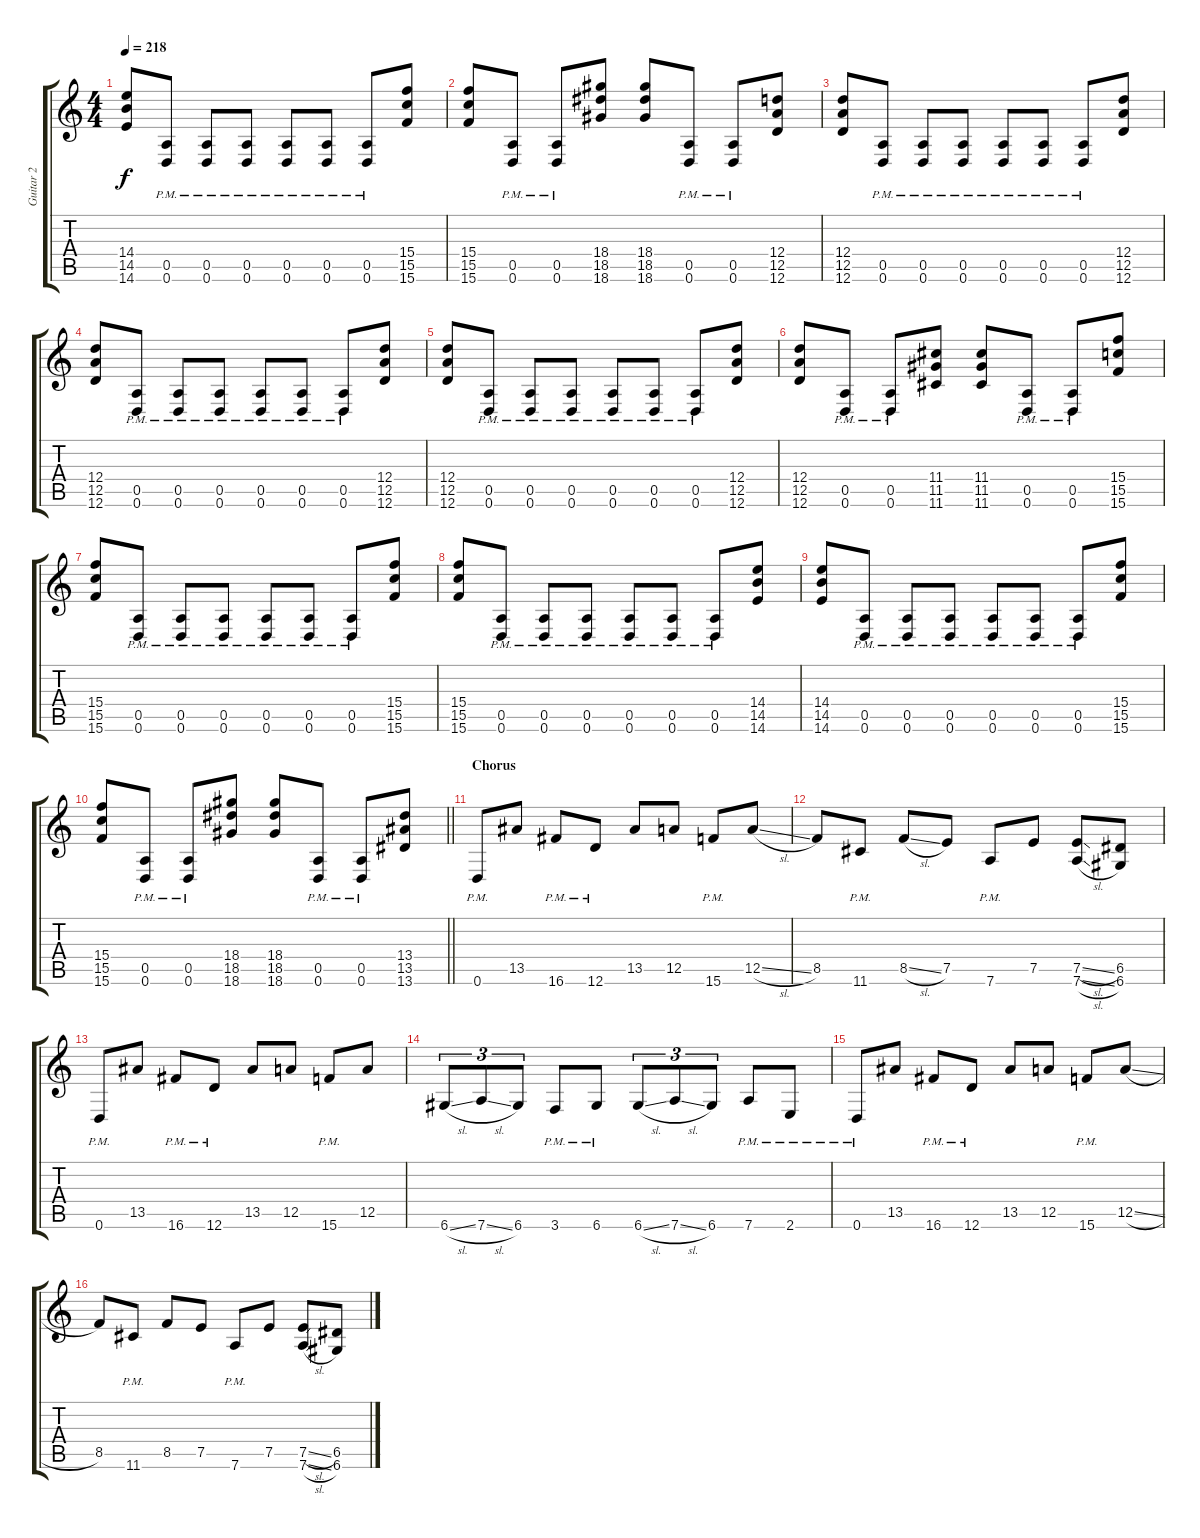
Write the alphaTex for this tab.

\track ("Guitar 2" "Guitar 2") {instrument distortionguitar}
\staff {score tabs}
\tuning (E4 B3 G3 D3 A2 D2) {hide}
\ts (4 4)
\tempo 218
\clef g2
\ks c
(14.4 14.5 14.6).8{dy f} (0.5{pm} 0.6{pm}).8 (0.5{pm} 0.6{pm}).8 (0.5{pm} 0.6{pm}).8 (0.5{pm} 0.6{pm}).8 (0.5{pm} 0.6{pm}).8 (0.5{pm} 0.6{pm}).8 (15.4 15.5 15.6).8 |
(15.4 15.5 15.6).8 (0.5{pm} 0.6{pm}).8 (0.5{pm} 0.6{pm}).8 (18.4 18.5 18.6).8 (18.4 18.5 18.6).8 (0.5{pm} 0.6{pm}).8 (0.5{pm} 0.6{pm}).8 (12.4 12.5 12.6).8 |
(12.4 12.5 12.6).8 (0.5{pm} 0.6).8 (0.5{pm} 0.6).8 (0.5{pm} 0.6).8 (0.5{pm} 0.6).8 (0.5{pm} 0.6).8 (0.5{pm} 0.6).8 (12.4 12.5 12.6).8 |
(12.4 12.5 12.6).8 (0.5{pm} 0.6).8 (0.5{pm} 0.6).8 (0.5{pm} 0.6).8 (0.5{pm} 0.6).8 (0.5{pm} 0.6).8 (0.5{pm} 0.6).8 (12.4 12.5 12.6).8 |
(12.4 12.5 12.6).8 (0.5{pm} 0.6).8 (0.5{pm} 0.6).8 (0.5{pm} 0.6).8 (0.5{pm} 0.6).8 (0.5{pm} 0.6).8 (0.5{pm} 0.6).8 (12.4 12.5 12.6).8 |
(12.4 12.5 12.6).8 (0.5{pm} 0.6).8 (0.5{pm} 0.6).8 (11.4 11.5 11.6).8 (11.4 11.5 11.6).8 (0.5{pm} 0.6).8 (0.5{pm} 0.6).8 (15.4 15.5 15.6).8 |
(15.4 15.5 15.6).8 (0.5{pm} 0.6).8 (0.5{pm} 0.6).8 (0.5{pm} 0.6).8 (0.5{pm} 0.6).8 (0.5{pm} 0.6).8 (0.5{pm} 0.6).8 (15.4 15.5 15.6).8 |
(15.4 15.5 15.6).8 (0.5{pm} 0.6).8 (0.5{pm} 0.6).8 (0.5{pm} 0.6).8 (0.5{pm} 0.6).8 (0.5{pm} 0.6).8 (0.5{pm} 0.6).8 (14.4 14.5 14.6).8 |
(14.4 14.5 14.6).8 (0.5{pm} 0.6).8 (0.5{pm} 0.6).8 (0.5{pm} 0.6).8 (0.5{pm} 0.6).8 (0.5{pm} 0.6).8 (0.5{pm} 0.6).8 (15.4 15.5 15.6).8 |
\barLineRight lightlight
(15.4 15.5 15.6).8 (0.5{pm} 0.6).8 (0.5{pm} 0.6).8 (18.4 18.5 18.6).8 (18.4 18.5 18.6).8 (0.5{pm} 0.6).8 (0.5{pm} 0.6).8 (13.4 13.5 13.6).8 |
\section ("" "Chorus")
0.6{pm}.8 13.5.8 16.6{pm}.8 12.6{pm}.8 13.5.8 12.5.8 15.6{pm}.8 12.5{sl}.8 |
8.5.8 11.6{pm}.8 8.5{sl}.8 7.5.8 7.6{pm}.8 7.5.8 (7.5{sl} 7.6{sl}).8 (6.5 6.6).8 |
0.6{pm}.8 13.5.8 16.6{pm}.8 12.6{pm}.8 13.5.8 12.5.8 15.6{pm}.8 12.5.8 |
6.6{sl}.8{tu (3 2)} 7.6{sl}.8{tu (3 2)} 6.6.8{tu (3 2)} 3.6{pm}.8 6.6{pm}.8 6.6{sl}.8{tu (3 2)} 7.6{sl}.8{tu (3 2)} 6.6.8{tu (3 2)} 7.6{pm}.8 2.6{pm}.8 |
0.6{pm}.8 13.5.8 16.6{pm}.8 12.6{pm}.8 13.5.8 12.5.8 15.6{pm}.8 12.5{sl}.8 |
8.5.8 11.6{pm}.8 8.5.8 7.5.8 7.6{pm}.8 7.5.8 (7.5{sl} 7.6{sl}).8 (6.5 6.6).8
